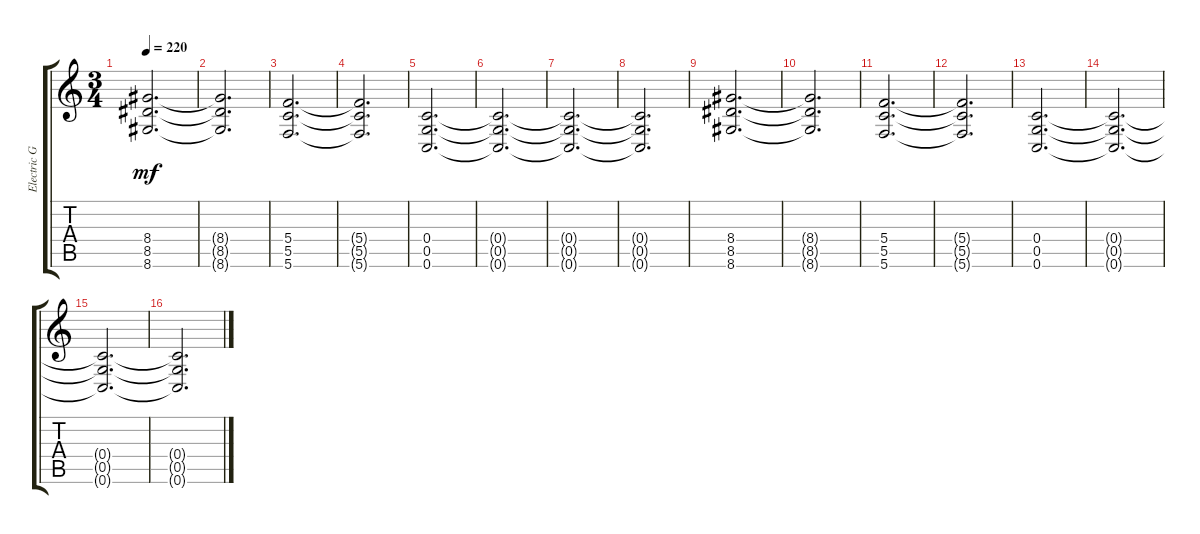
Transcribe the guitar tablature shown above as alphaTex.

\track ("Electric Guitar" "Electric G") {instrument distortionguitar}
\staff {score tabs}
\tuning (D4 A3 F3 C3 G2 C2) {hide}
\ts (3 4)
\tempo 220
\clef g2
\ks c
(8.4 8.5 8.6).2{d dy mf} |
(8.4{t} 8.5{t} 8.6{t}).2{d} |
(5.4 5.5 5.6).2{d} |
(5.4{t} 5.5{t} 5.6{t}).2{d} |
(0.4 0.5 0.6).2{d} |
(0.4{t} 0.5{t} 0.6{t}).2{d} |
(0.4{t} 0.5{t} 0.6{t}).2{d} |
(0.4{t} 0.5{t} 0.6{t}).2{d} |
(8.4 8.5 8.6).2{d} |
(8.4{t} 8.5{t} 8.6{t}).2{d} |
(5.4 5.5 5.6).2{d} |
(5.4{t} 5.5{t} 5.6{t}).2{d} |
(0.4 0.5 0.6).2{d} |
(0.4{t} 0.5{t} 0.6{t}).2{d} |
(0.4{t} 0.5{t} 0.6{t}).2{d} |
(0.4{t} 0.5{t} 0.6{t}).2{d}
